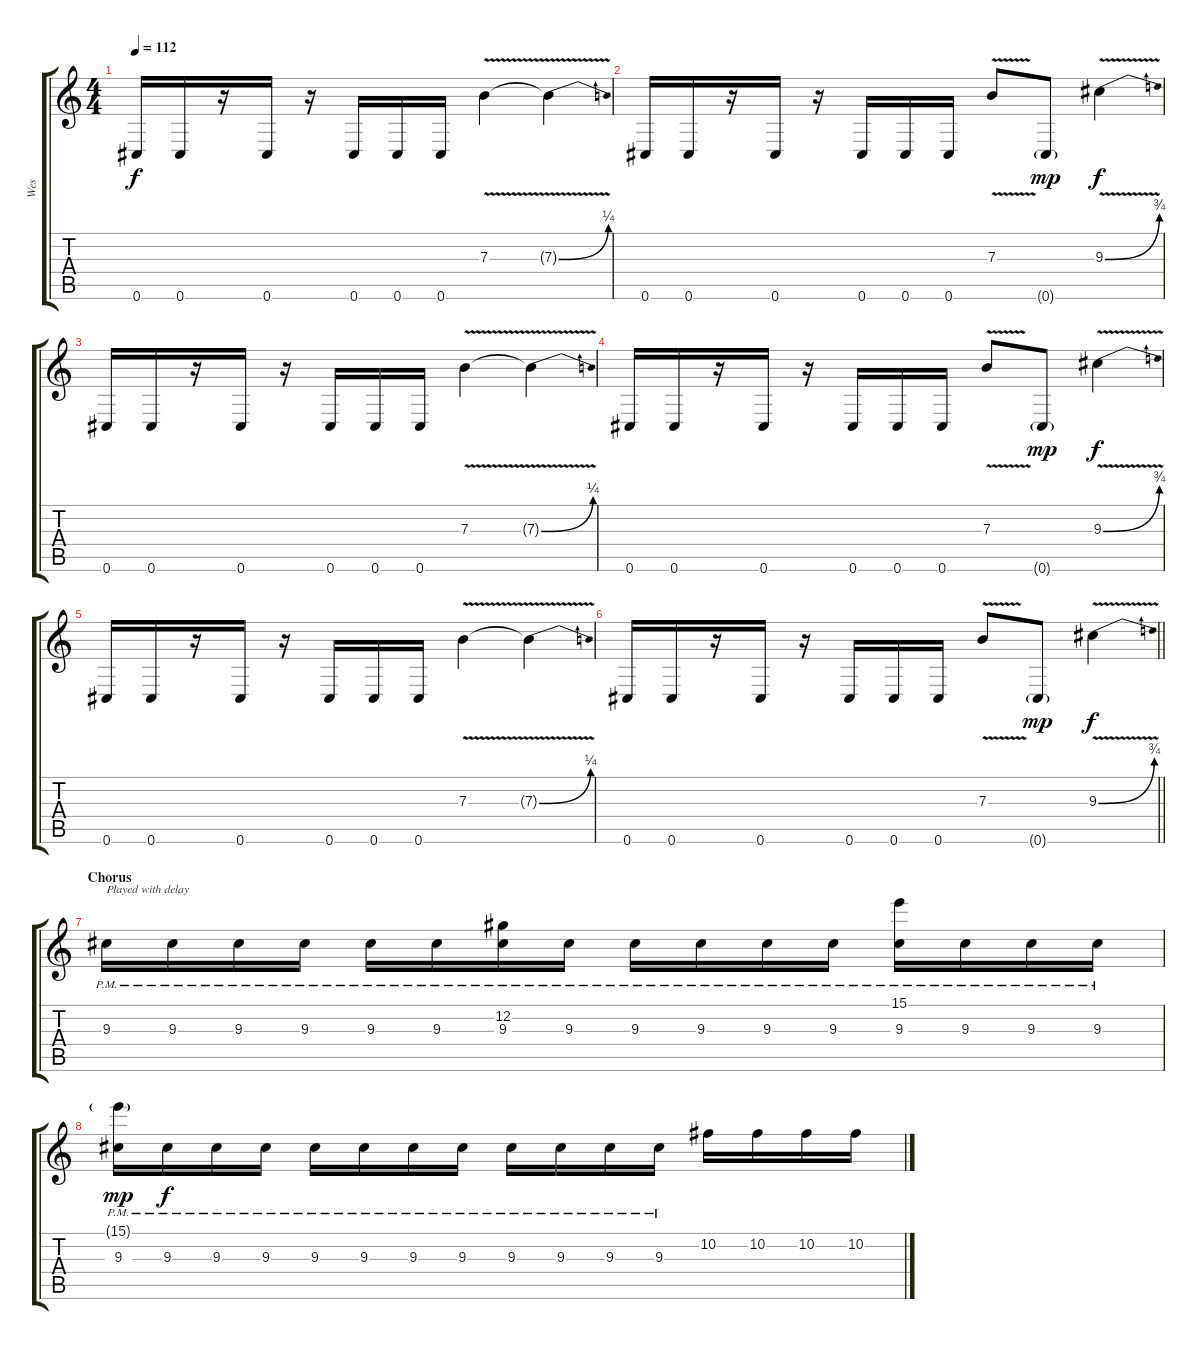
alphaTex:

\track ("Wes" "Wes") {instrument distortionguitar}
\staff {score tabs}
\tuning (Db4 Ab3 E3 B2 Gb2 Db2) {hide}
\ts (4 4)
\tempo 112
\clef g2
\ks c
0.6.16{dy f} 0.6.16 r.16 0.6.16 r.16 0.6.16 0.6.16 0.6.16 7.3{v}.4 7.3{be (bend 0 0 60 1) v t}.4 |
0.6.16 0.6.16 r.16 0.6.16 r.16 0.6.16 0.6.16 0.6.16 7.3{v}.8 0.6{g}.8{dy mp} 9.3{be (bend 0 0 60 3) v}.4{dy f} |
0.6.16 0.6.16 r.16 0.6.16 r.16 0.6.16 0.6.16 0.6.16 7.3{v}.4 7.3{be (bend 0 0 60 1) v t}.4 |
0.6.16 0.6.16 r.16 0.6.16 r.16 0.6.16 0.6.16 0.6.16 7.3{v}.8 0.6{g}.8{dy mp} 9.3{be (bend 0 0 60 3) v}.4{dy f} |
0.6.16 0.6.16 r.16 0.6.16 r.16 0.6.16 0.6.16 0.6.16 7.3{v}.4 7.3{be (bend 0 0 60 1) v t}.4 |
\barLineRight lightlight
0.6.16 0.6.16 r.16 0.6.16 r.16 0.6.16 0.6.16 0.6.16 7.3{v}.8 0.6{g}.8{dy mp} 9.3{be (bend 0 0 60 3) v}.4{dy f} |
\section ("" "Chorus")
9.3{pm}.16{txt "Played with delay"} 9.3{pm}.16 9.3{pm}.16 9.3{pm}.16 9.3{pm}.16 9.3{pm}.16 (12.2 9.3{pm}).16 9.3{pm}.16 9.3{pm}.16 9.3{pm}.16 9.3{pm}.16 9.3{pm}.16 (15.1 9.3{pm}).16 9.3{pm}.16 9.3{pm}.16 9.3{pm}.16 |
(15.1{g} 9.3{pm}).16{dy mp} 9.3{pm}.16{dy f} 9.3{pm}.16 9.3{pm}.16 9.3{pm}.16 9.3{pm}.16 9.3{pm}.16 9.3{pm}.16 9.3{pm}.16 9.3{pm}.16 9.3{pm}.16 9.3{pm}.16 10.2.16 10.2.16 10.2.16 10.2.16
